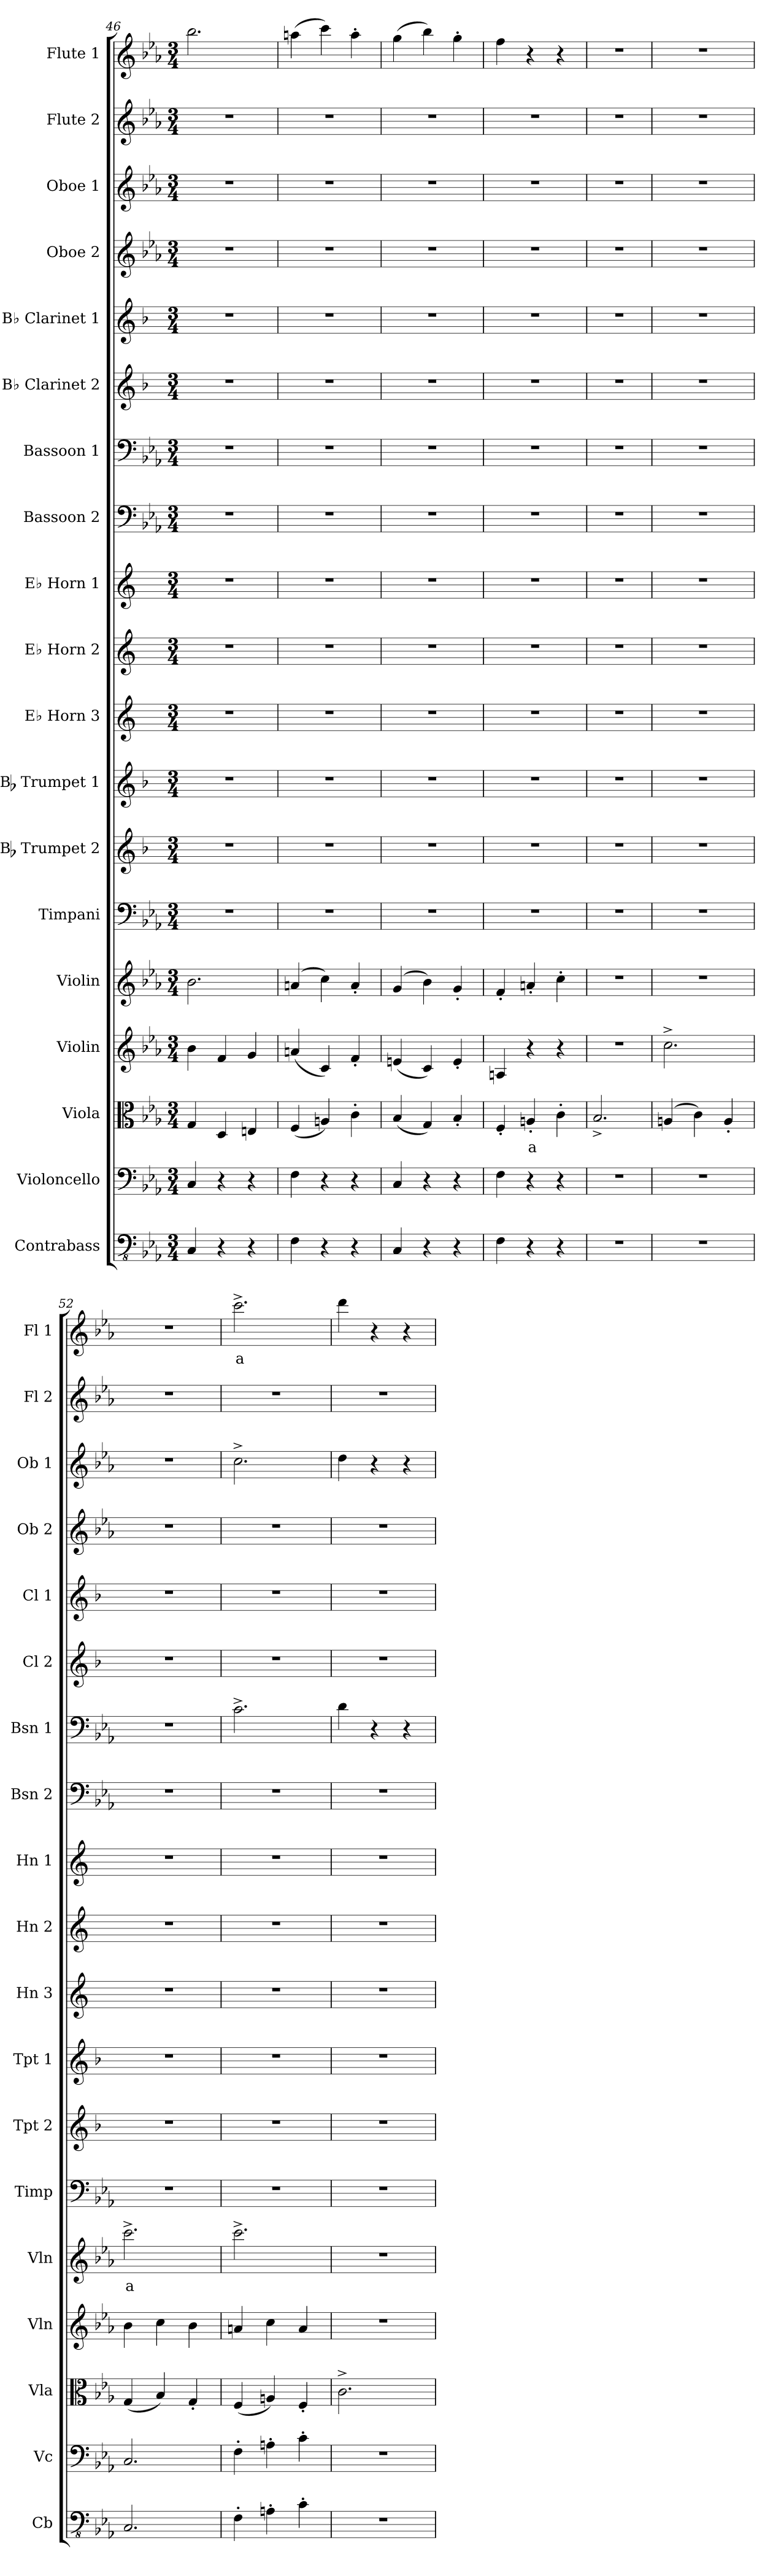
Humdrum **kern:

**kern	**kern	**kern	**text	**kern	**kern	**text	**kern	**kern	**kern	**kern	**kern	**kern	**kern	**kern	**kern	**kern	**kern	**kern	**kern	**kern	**text
*part19	*part18	*part17	*part17	*part16	*part15	*part15	*part14	*part13	*part12	*part11	*part10	*part9	*part8	*part7	*part6	*part5	*part4	*part3	*part2	*part1	*part1
*staff19	*staff18	*staff17	*staff17	*staff16	*staff15	*staff15	*staff14	*staff13	*staff12	*staff11	*staff10	*staff9	*staff8	*staff7	*staff6	*staff5	*staff4	*staff3	*staff2	*staff1	*staff1
*I"Contrabass	*I"Violoncello	*I"Viola	*	*I"Violin	*I"Violin	*	*I"Timpani	*I"Bb Trumpet 2	*I"Bb Trumpet 1	*I"E♭ Horn 3	*I"E♭ Horn 2	*I"E♭ Horn 1	*I"Bassoon 2	*I"Bassoon 1	*I"B♭ Clarinet 2	*I"B♭ Clarinet 1	*I"Oboe 2	*I"Oboe 1	*I"Flute 2	*I"Flute 1	*
*I'Cb	*I'Vc	*I'Vla	*	*I'Vln	*I'Vln	*	*I'Timp	*I'Tpt 2	*I'Tpt 1	*I'Hn 3	*I'Hn 2	*I'Hn 1	*I'Bsn 2	*I'Bsn 1	*I'Cl 2	*I'Cl 1	*I'Ob 2	*I'Ob 1	*I'Fl 2	*I'Fl 1	*
*clefFv4	*clefF4	*clefC3	*	*clefG2	*clefG2	*	*clefF4	*clefG2	*clefG2	*clefG2	*clefG2	*clefG2	*clefF4	*clefF4	*clefG2	*clefG2	*clefG2	*clefG2	*clefG2	*clefG2	*
*	*	*	*	*	*	*	*	*ITrd1c2	*ITrd1c2	*ITrd5c9	*ITrd5c9	*ITrd5c9	*	*	*ITrd1c2	*ITrd1c2	*	*	*	*	*
*k[b-e-a-]	*k[b-e-a-]	*k[b-e-a-]	*	*k[b-e-a-]	*k[b-e-a-]	*	*k[b-e-a-]	*k[b-e-a-]	*k[b-e-a-]	*k[b-e-a-]	*k[b-e-a-]	*k[b-e-a-]	*k[b-e-a-]	*k[b-e-a-]	*k[b-e-a-]	*k[b-e-a-]	*k[b-e-a-]	*k[b-e-a-]	*k[b-e-a-]	*k[b-e-a-]	*
*M3/4	*M3/4	*M3/4	*	*M3/4	*M3/4	*	*M3/4	*M3/4	*M3/4	*M3/4	*M3/4	*M3/4	*M3/4	*M3/4	*M3/4	*M3/4	*M3/4	*M3/4	*M3/4	*M3/4	*
=46	=46	=46	=46	=46	=46	=46	=46	=46	=46	=46	=46	=46	=46	=46	=46	=46	=46	=46	=46	=46	=46
4CC/	4C/	4G/	.	4b-\	2.b-\	.	2.r	2.r	2.r	2.r	2.r	2.r	2.r	2.r	2.r	2.r	2.r	2.r	2.r	2.bb-\	.
4r	4r	4D/	.	4f/	.	.	.	.	.	.	.	.	.	.	.	.	.	.	.	.	.
4r	4r	4En/	.	4g/	.	.	.	.	.	.	.	.	.	.	.	.	.	.	.	.	.
=47	=47	=47	=47	=47	=47	=47	=47	=47	=47	=47	=47	=47	=47	=47	=47	=47	=47	=47	=47	=47	=47
4FF\	4F\	(4F/	.	(4an/	(4an/	.	2.r	2.r	2.r	2.r	2.r	2.r	2.r	2.r	2.r	2.r	2.r	2.r	2.r	(4aan\	.
4r	4r	4An/)	.	4c/)	4cc\)	.	.	.	.	.	.	.	.	.	.	.	.	.	.	4ccc\)	.
4r	4r	4c'\	.	4f'/	4a'/	.	.	.	.	.	.	.	.	.	.	.	.	.	.	4aa'\	.
=48	=48	=48	=48	=48	=48	=48	=48	=48	=48	=48	=48	=48	=48	=48	=48	=48	=48	=48	=48	=48	=48
4CC/	4C/	(4B-/	.	(4en/	(4g/	.	2.r	2.r	2.r	2.r	2.r	2.r	2.r	2.r	2.r	2.r	2.r	2.r	2.r	(4gg\	.
4r	4r	4G/)	.	4c/)	4b-\)	.	.	.	.	.	.	.	.	.	.	.	.	.	.	4bb-\)	.
4r	4r	4B-'/	.	4e'/	4g'/	.	.	.	.	.	.	.	.	.	.	.	.	.	.	4gg'\	.
=49	=49	=49	=49	=49	=49	=49	=49	=49	=49	=49	=49	=49	=49	=49	=49	=49	=49	=49	=49	=49	=49
4FF\	4F\	4F'/	.	4An/	4f'/	.	2.r	2.r	2.r	2.r	2.r	2.r	2.r	2.r	2.r	2.r	2.r	2.r	2.r	4ff\	.
!	!	!	!LO:LY:b:color=#FF0000	!	!	!	!	!	!	!	!	!	!	!	!	!	!	!	!	!	!
4r	4r	4An'/	a	4r	4an'/	.	.	.	.	.	.	.	.	.	.	.	.	.	.	4r	.
4r	4r	4c'\	.	4r	4cc'\	.	.	.	.	.	.	.	.	.	.	.	.	.	.	4r	.
=50	=50	=50	=50	=50	=50	=50	=50	=50	=50	=50	=50	=50	=50	=50	=50	=50	=50	=50	=50	=50	=50
2.r	2.r	2.B-^/	.	2.r	2.r	.	2.r	2.r	2.r	2.r	2.r	2.r	2.r	2.r	2.r	2.r	2.r	2.r	2.r	2.r	.
=51	=51	=51	=51	=51	=51	=51	=51	=51	=51	=51	=51	=51	=51	=51	=51	=51	=51	=51	=51	=51	=51
2.r	2.r	(4An/	.	2.cc^\	2.r	.	2.r	2.r	2.r	2.r	2.r	2.r	2.r	2.r	2.r	2.r	2.r	2.r	2.r	2.r	.
.	.	4c\)	.	.	.	.	.	.	.	.	.	.	.	.	.	.	.	.	.	.	.
.	.	4A'/	.	.	.	.	.	.	.	.	.	.	.	.	.	.	.	.	.	.	.
!!LO:PB:g=z
=52	=52	=52	=52	=52	=52	=52	=52	=52	=52	=52	=52	=52	=52	=52	=52	=52	=52	=52	=52	=52	=52
!	!	!	!	!	!	!LO:LY:b:color=#FF0000	!	!	!	!	!	!	!	!	!	!	!	!	!	!	!
2.CC/	2.C/	(4G/	.	4b-\	2.ccc^\	a	2.r	2.r	2.r	2.r	2.r	2.r	2.r	2.r	2.r	2.r	2.r	2.r	2.r	2.r	.
.	.	4B-/)	.	4cc\	.	.	.	.	.	.	.	.	.	.	.	.	.	.	.	.	.
.	.	4G'/	.	4b-\	.	.	.	.	.	.	.	.	.	.	.	.	.	.	.	.	.
=53	=53	=53	=53	=53	=53	=53	=53	=53	=53	=53	=53	=53	=53	=53	=53	=53	=53	=53	=53	=53	=53
!	!	!	!	!	!	!	!	!	!	!	!	!	!	!	!	!	!	!	!	!	!LO:LY:b:color=#FF0000
4FF'\	4F'\	(4F/	.	4an/	2.ccc^\	.	2.r	2.r	2.r	2.r	2.r	2.r	2.r	2.c^\	2.r	2.r	2.r	2.cc^\	2.r	2.ccc^\	a
4AAn'\	4An'\	4An/)	.	4cc\	.	.	.	.	.	.	.	.	.	.	.	.	.	.	.	.	.
4C'\	4c'\	4F'/	.	4a/	.	.	.	.	.	.	.	.	.	.	.	.	.	.	.	.	.
=54	=54	=54	=54	=54	=54	=54	=54	=54	=54	=54	=54	=54	=54	=54	=54	=54	=54	=54	=54	=54	=54
2.r	2.r	2.c^\	.	2.r	2.r	.	2.r	2.r	2.r	2.r	2.r	2.r	2.r	4d\	2.r	2.r	2.r	4dd\	2.r	4ddd\	.
.	.	.	.	.	.	.	.	.	.	.	.	.	.	4r	.	.	.	4r	.	4r	.
.	.	.	.	.	.	.	.	.	.	.	.	.	.	4r	.	.	.	4r	.	4r	.
=	=	=	=	=	=	=	=	=	=	=	=	=	=	=	=	=	=	=	=	=	=
*-	*-	*-	*-	*-	*-	*-	*-	*-	*-	*-	*-	*-	*-	*-	*-	*-	*-	*-	*-	*-	*-
